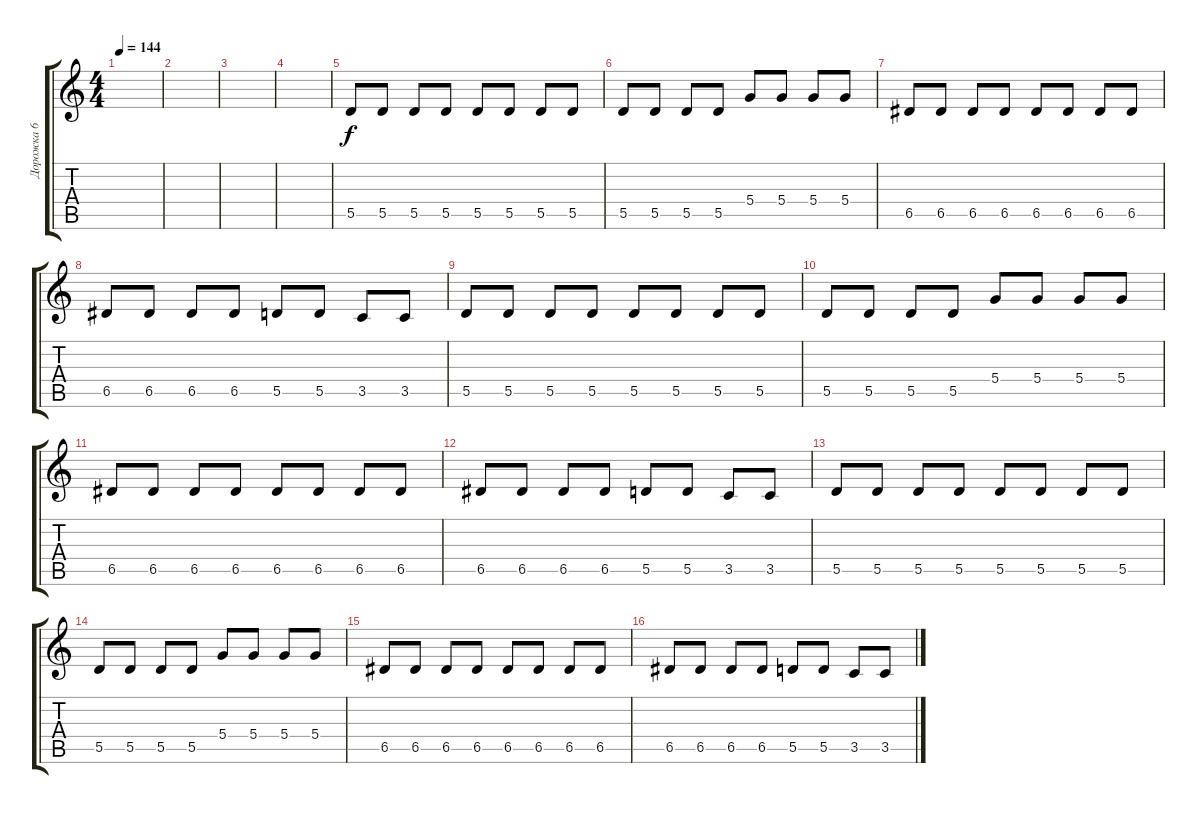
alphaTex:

\track ("Дорожка 6" "Дорожка 6") {instrument distortionguitar}
\staff {score tabs}
\tuning (E4 B3 G3 D3 A2 E2) {hide}
\ts (4 4)
\tempo 144
\clef g2
\ks c
|
|
|
|
5.5.8 5.5.8 5.5.8 5.5.8 5.5.8 5.5.8 5.5.8 5.5.8 |
5.5.8 5.5.8 5.5.8 5.5.8 5.4.8 5.4.8 5.4.8 5.4.8 |
6.5.8 6.5.8 6.5.8 6.5.8 6.5.8 6.5.8 6.5.8 6.5.8 |
6.5.8 6.5.8 6.5.8 6.5.8 5.5.8 5.5.8 3.5.8 3.5.8 |
5.5.8 5.5.8 5.5.8 5.5.8 5.5.8 5.5.8 5.5.8 5.5.8 |
5.5.8 5.5.8 5.5.8 5.5.8 5.4.8 5.4.8 5.4.8 5.4.8 |
6.5.8 6.5.8 6.5.8 6.5.8 6.5.8 6.5.8 6.5.8 6.5.8 |
6.5.8 6.5.8 6.5.8 6.5.8 5.5.8 5.5.8 3.5.8 3.5.8 |
5.5.8 5.5.8 5.5.8 5.5.8 5.5.8 5.5.8 5.5.8 5.5.8 |
5.5.8 5.5.8 5.5.8 5.5.8 5.4.8 5.4.8 5.4.8 5.4.8 |
6.5.8 6.5.8 6.5.8 6.5.8 6.5.8 6.5.8 6.5.8 6.5.8 |
6.5.8 6.5.8 6.5.8 6.5.8 5.5.8 5.5.8 3.5.8 3.5.8
